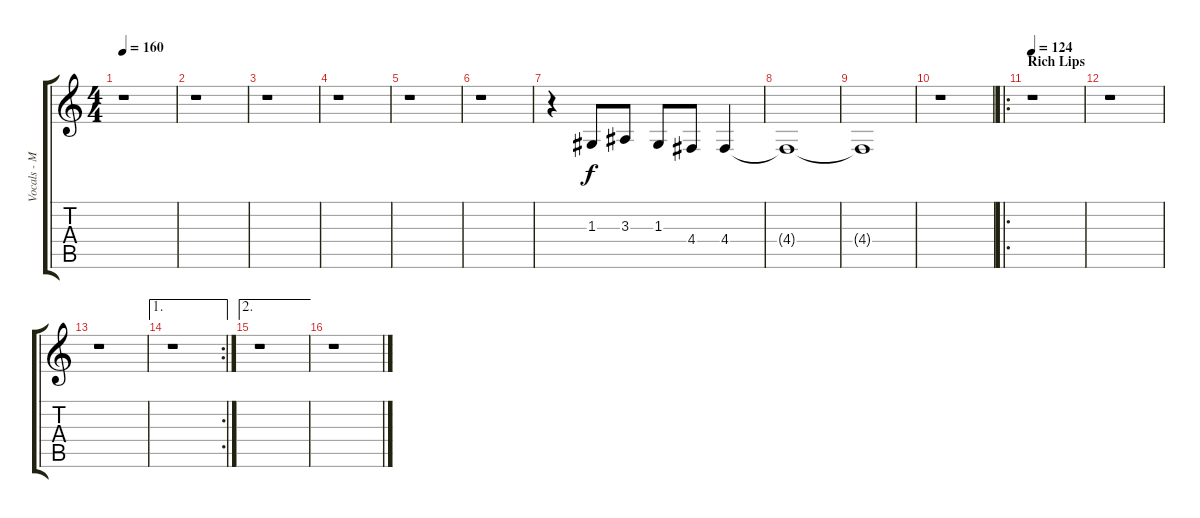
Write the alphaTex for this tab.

\track ("Vocals - Mark" "Vocals - M") {instrument altosax}
\staff {score tabs}
\tuning (E4 B3 G3 D3 A2 E2) {hide}
\ts (4 4)
\tempo 160
\clef g2
\ks c
r.1{dy f} |
r.1 |
r.1 |
r.1 |
r.1 |
r.1 |
r.4 1.3.8 3.3.8 1.3.8 4.4.8 4.4.4 |
4.4{t}.1 |
4.4{t}.1{volume 0} |
r.1 |
\ro
\section ("" "Rich Lips")
\tempo 124
r.1 |
r.1 |
r.1 |
\ae 1
\rc 2
r.1 |
\ae 2
r.1 |
r.1
